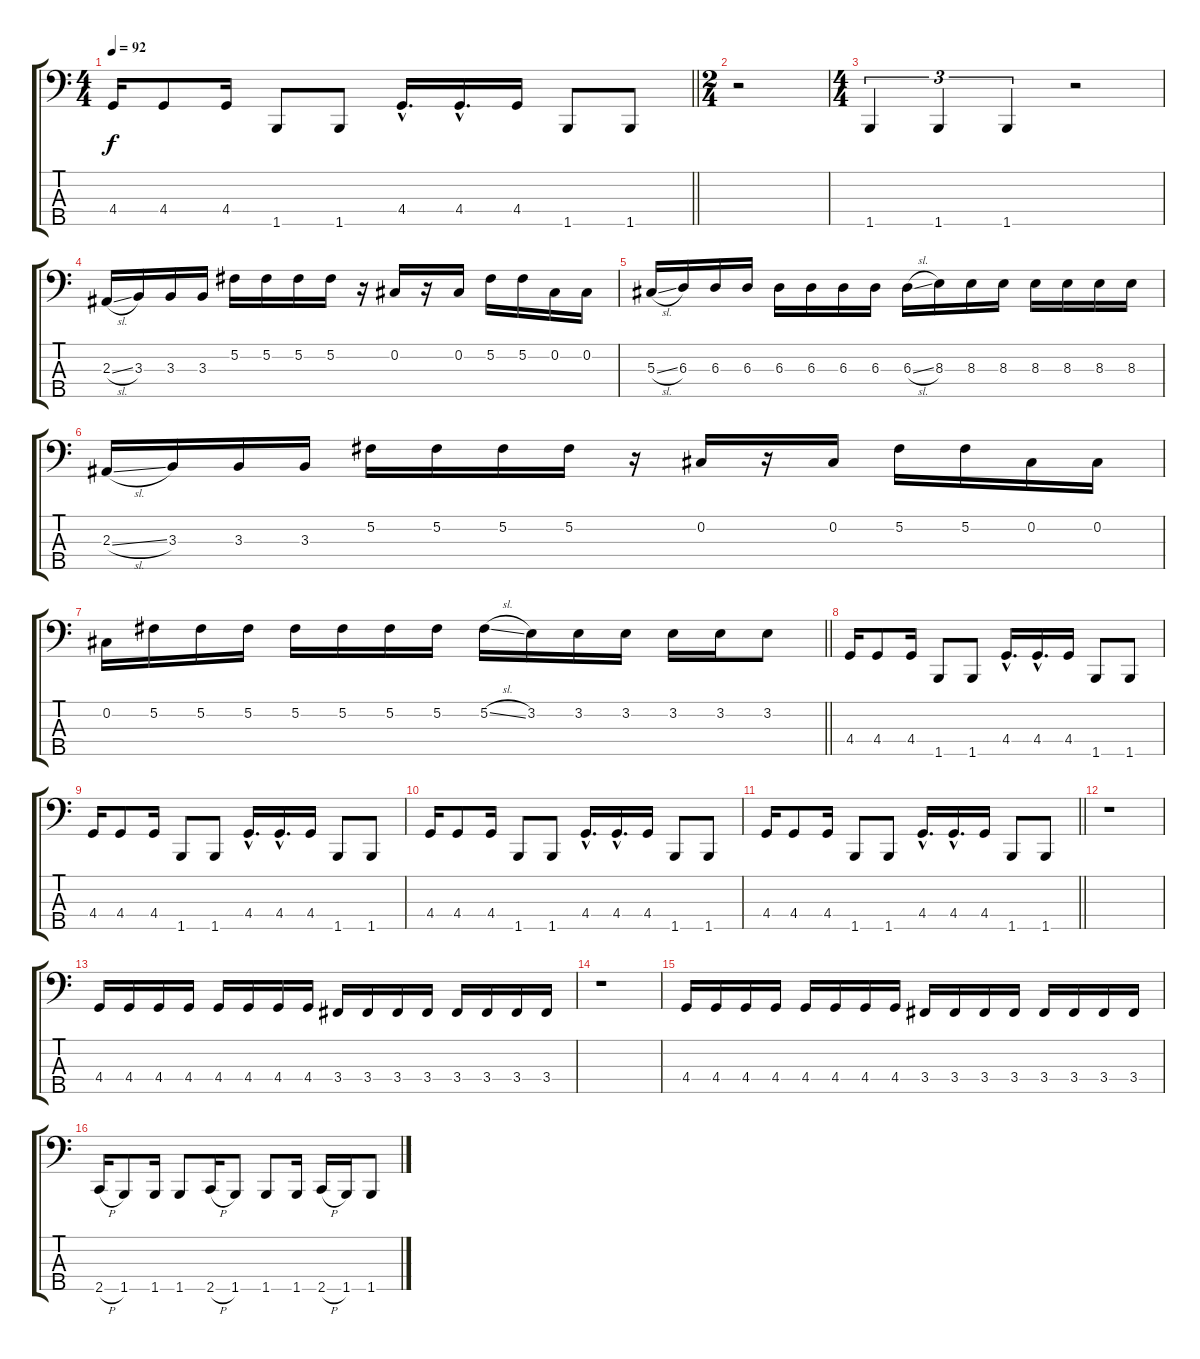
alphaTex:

\track "" {instrument electricbasspick}
\staff {score tabs}
\tuning (Gb2 Db2 Ab1 Eb1 Bb0) {hide}
\ts (4 4)
\tempo 92
\clef f4
\barLineRight lightlight
\ks c
4.4.16{dy f} 4.4.8 4.4.16 1.5.8 1.5.8 4.4{hac}.16{d} 4.4{hac}.16{d} 4.4.16 1.5.8 1.5.8 |
\ts (2 4)
r.2 |
\ts (4 4)
1.5.4{tu (3 2)} 1.5.4{tu (3 2)} 1.5.4{tu (3 2)} r.2 |
2.3{sl}.16 3.3.16 3.3.16 3.3.16 5.2.16 5.2.16 5.2.16 5.2.16 r.16 0.2.16 r.16 0.2.16 5.2.16 5.2.16 0.2.16 0.2.16 |
5.3{sl}.16 6.3.16 6.3.16 6.3.16 6.3.16 6.3.16 6.3.16 6.3.16 6.3{sl}.16 8.3.16 8.3.16 8.3.16 8.3.16 8.3.16 8.3.16 8.3.16 |
2.3{sl}.16 3.3.16 3.3.16 3.3.16 5.2.16 5.2.16 5.2.16 5.2.16 r.16 0.2.16 r.16 0.2.16 5.2.16 5.2.16 0.2.16 0.2.16 |
\barLineRight lightlight
0.2.16 5.2.16 5.2.16 5.2.16 5.2.16 5.2.16 5.2.16 5.2.16 5.2{sl}.16 3.2.16 3.2.16 3.2.16 3.2.16 3.2.16 3.2.8 |
4.4.16 4.4.8 4.4.16 1.5.8 1.5.8 4.4{hac}.16{d} 4.4{hac}.16{d} 4.4.16 1.5.8 1.5.8 |
4.4.16 4.4.8 4.4.16 1.5.8 1.5.8 4.4{hac}.16{d} 4.4{hac}.16{d} 4.4.16 1.5.8 1.5.8 |
4.4.16 4.4.8 4.4.16 1.5.8 1.5.8 4.4{hac}.16{d} 4.4{hac}.16{d} 4.4.16 1.5.8 1.5.8 |
\barLineRight lightlight
4.4.16 4.4.8 4.4.16 1.5.8 1.5.8 4.4{hac}.16{d} 4.4{hac}.16{d} 4.4.16 1.5.8 1.5.8 |
r.1 |
4.4.16 4.4.16 4.4.16 4.4.16 4.4.16 4.4.16 4.4.16 4.4.16 3.4.16 3.4.16 3.4.16 3.4.16 3.4.16 3.4.16 3.4.16 3.4.16 |
r.1 |
4.4.16 4.4.16 4.4.16 4.4.16 4.4.16 4.4.16 4.4.16 4.4.16 3.4.16 3.4.16 3.4.16 3.4.16 3.4.16 3.4.16 3.4.16 3.4.16 |
2.5{h}.16 1.5.8 1.5.16 1.5.8 2.5{h}.16 1.5.8 1.5.8 1.5.16 2.5{h}.16 1.5.16 1.5.8
